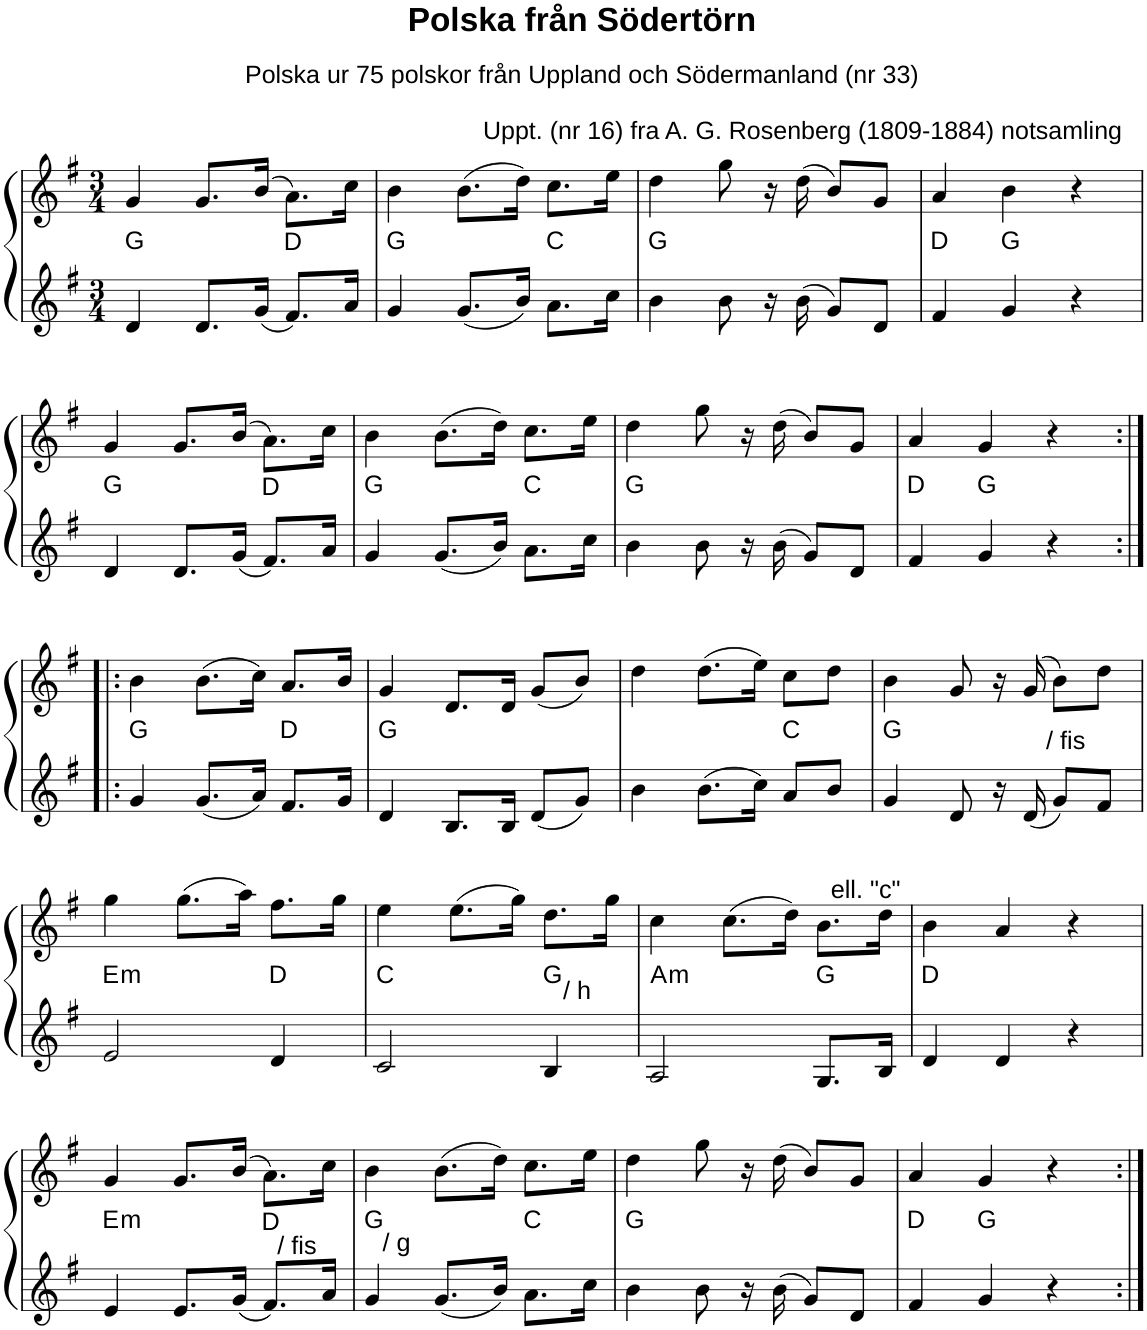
**kern	**kern	**harte
*part2	*part1	*part1
*staff2	*staff1	*
*I"Klaver	*I"Piano	*
*	*I'Pno	*
*clefG2	*clefG2	*
*k[f#]	*k[f#]	*
*M3/4	*M3/4	*
=1	=1	=1
4d/	4g/	G:maj
8.d/L	8.g/L	.
(16g/Jk	(16b/Jk	.
8.f#/L)	8.a\L)	D:maj
16a/Jk	16cc\Jk	.
=2	=2	=2
4g/	4b\	G:maj
(8.g/L	(8.b\L	.
16b/Jk)	16dd\Jk)	.
8.a\L	8.cc\L	C:maj
16cc\Jk	16ee\Jk	.
=3	=3	=3
4b\	4dd\	G:maj
8b\	8gg\	.
16r	16r	.
(16b\	(16dd\	.
8g/L)	8b/L)	.
8d/J	8g/J	.
=4	=4	=4
4f#/	4a/	D:maj
4g/	4b\	G:maj
4r	4r	.
!!LO:LB:g=z
=5	=5	=5
4d/	4g/	G:maj
8.d/L	8.g/L	.
(16g/Jk	(16b/Jk	.
8.f#/L)	8.a\L)	D:maj
16a/Jk	16cc\Jk	.
=6	=6	=6
4g/	4b\	G:maj
(8.g/L	(8.b\L	.
16b/Jk)	16dd\Jk)	.
8.a\L	8.cc\L	C:maj
16cc\Jk	16ee\Jk	.
=7	=7	=7
4b\	4dd\	G:maj
8b\	8gg\	.
16r	16r	.
(16b\	(16dd\	.
8g/L)	8b/L)	.
8d/J	8g/J	.
=8	=8	=8
4f#/	4a/	D:maj
4g/	4g/	G:maj
4r	4r	.
!!LO:LB:g=z
=9:|!|:	=9:|!|:	=9:|!|:
4g/	4b\	G:maj
(8.g/L	(8.b\L	.
16a/Jk)	16cc\Jk)	.
8.f#/L	8.a/L	D:maj
16g/Jk	16b/Jk	.
=10	=10	=10
4d/	4g/	G:maj
8.B/L	8.d/L	.
16B/Jk	16d/Jk	.
(8d/L	(8g/L	.
8g/J)	8b/J)	.
=11	=11	=11
4b\	4dd\	.
(8.b\L	(8.dd\L	.
16cc\Jk)	16ee\Jk)	.
8a/L	8cc\L	C:maj
8b/J	8dd\J	.
=12	=12	=12
4g/	4b\	G:maj
8d/	8g/	.
16r	16r	.
(16d/	(16g/	.
!	!LO:TX:b:t=/ fis	!
8g/L)	8b\L)	.
8f#/J	8dd\J	.
!!LO:LB:g=z
=13	=13	=13
!	!	!LO:H:kt=m
2e/	4gg\	E:min
.	(8.gg\L	.
.	16aa\Jk)	.
4d/	8.ff#\L	D:maj
.	16gg\Jk	.
=14	=14	=14
2c/	4ee\	C:maj
.	(8.ee\L	.
.	16gg\Jk)	.
!	!LO:TX:b:t=/ h	!
4B/	8.dd\L	G:maj
.	16gg\Jk	.
=15	=15	=15
!	!	!LO:H:kt=m
2A/	4cc\	A:min
.	(8.cc\L	.
.	16dd\Jk)	.
8.G/L	8.b\L	G:maj
!	!LO:TX:a:t=ell. "c"	!
16B/Jk	16dd\Jk	.
=16	=16	=16
4d/	4b\	D:maj
4d/	4a/	.
4r	4r	.
!!LO:LB:g=z
=17	=17	=17
!	!	!LO:H:kt=m
4e/	4g/	E:min
8.e/L	8.g/L	.
(16g/Jk	(16b/Jk	.
!	!LO:TX:b:t=/ fis	!
8.f#/L)	8.a\L)	D:maj
16a/Jk	16cc\Jk	.
=18	=18	=18
!	!LO:TX:b:t=/ g	!
4g/	4b\	G:maj
(8.g/L	(8.b\L	.
16b/Jk)	16dd\Jk)	.
8.a\L	8.cc\L	C:maj
16cc\Jk	16ee\Jk	.
=19	=19	=19
4b\	4dd\	G:maj
8b\	8gg\	.
16r	16r	.
(16b\	(16dd\	.
8g/L)	8b/L)	.
8d/J	8g/J	.
=20	=20	=20
4f#/	4a/	D:maj
4g/	4g/	G:maj
4r	4r	.
=:|!	=:|!	=:|!
*-	*-	*-
